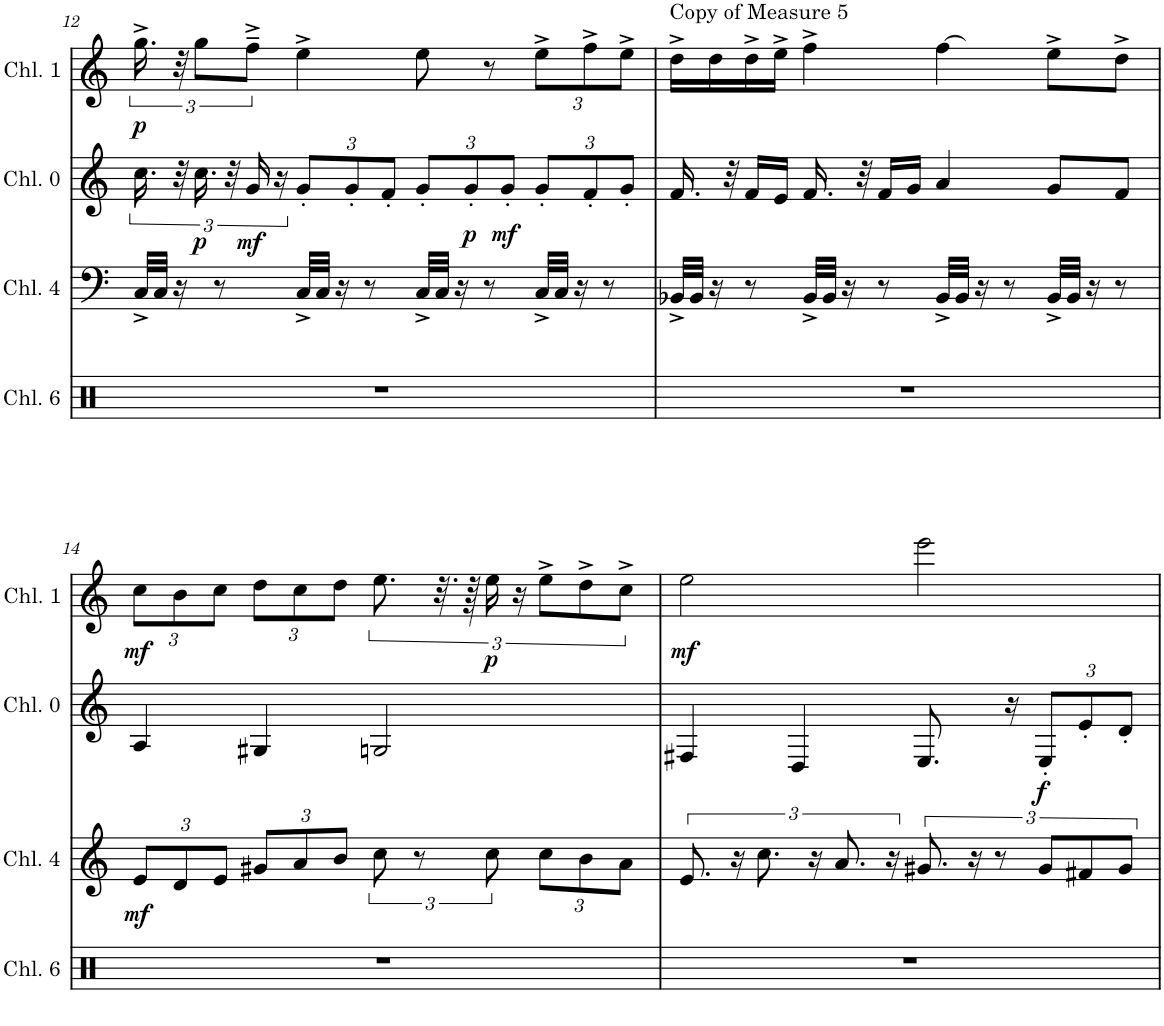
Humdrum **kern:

**kern	**kern	**dynam	**kern	**dynam	**kern	**dynam
*part4	*part3	*part3	*part2	*part2	*part1	*part1
*staff4	*staff3	*staff3	*staff2	*staff2	*staff1	*staff1
*I"Channel 6	*I"Channel 4	*	*I"Channel 0	*	*I"Channel 1	*
*I'Chl. 6	*I'Chl. 4	*	*I'Chl. 0	*	*I'Chl. 1	*
!!LO:PB:g=z
*clefX	*clefF4	*	*clefG2	*	*clefG2	*
*k[]	*k[]	*	*k[]	*	*k[]	*
*M4/4	*M4/4	*	*M4/4	*	*M4/4	*
*met(c)	*met(c)	*	*met(c)	*	*met(c)	*
=12	=12	=12	=12	=12	=12	=12
!	!	!	!	!	!	!LO:DY:b
1r	32C^/LLL	.	24.cc\	.	24.gg^\	p
.	32C/JJJ	.	.	.	.	.
.	16r	.	48r	.	48r	.
!	!	!	!	!LO:DY:b	!	!
.	.	.	24.cc\	p	12gg\L	.
.	8r	.	.	.	.	.
.	.	.	48r	.	.	.
!	!	!	!	!LO:DY:b	!	!
.	.	.	24g/	mf	12ff~^\J	.
.	.	.	24r	.	.	.
*	*	*	*Xbrackettup	*	*	*
.	32C^/LLL	.	12g'/L	.	4ee^\	.
.	32C/JJJ	.	.	.	.	.
.	16r	.	.	.	.	.
.	.	.	12g'/	.	.	.
.	8r	.	.	.	.	.
.	.	.	12f'/J	.	.	.
.	32C^/LLL	.	12g'/L	.	8ee\	.
.	32C/JJJ	.	.	.	.	.
.	16r	.	.	.	.	.
!	!	!	!	!LO:DY:b	!	!
.	.	.	12g'/	p	.	.
.	8r	.	.	.	8r	.
!	!	!	!	!LO:DY:b	!	!
.	.	.	12g'/J	mf	.	.
*	*	*	*	*	*Xbrackettup	*
.	32C^/LLL	.	12g'/L	.	12ee^\L	.
.	32C/JJJ	.	.	.	.	.
.	16r	.	.	.	.	.
.	.	.	12f'/	.	12ff^\	.
.	8r	.	.	.	.	.
.	.	.	12g'/J	.	12ee^\J	.
=13	=13	=13	=13	=13	=13	=13
!	!	!	!	!	!LO:TX:a:t=Copy of Measure 5	!
1r	32BB-X^/LLL	.	16.f/	.	16dd^\LL	.
.	32BB-/JJJ	.	.	.	.	.
.	16r	.	.	.	16dd\	.
.	.	.	32r	.	.	.
.	8r	.	16f/LL	.	16dd^\	.
.	.	.	16e/JJ	.	16ee^\JJ	.
.	32BB-^/LLL	.	16.f/	.	4ff^\	.
.	32BB-/JJJ	.	.	.	.	.
.	16r	.	.	.	.	.
.	.	.	32r	.	.	.
.	8r	.	16f/LL	.	.	.
.	.	.	16g/JJ	.	.	.
.	32BB-^/LLL	.	4a/	.	4ff\	.
.	32BB-/JJJ	.	.	.	.	.
.	16r	.	.	.	.	.
.	8r	.	.	.	.	.
.	32BB-^/LLL	.	8g/L	.	8ee^\L	.
.	32BB-/JJJ	.	.	.	.	.
.	16r	.	.	.	.	.
.	8r	.	8f/J	.	8dd^\J	.
!!LO:LB:g=z
=14	=14	=14	=14	=14	=14	=14
*	*Xbrackettup	*	*	*	*	*
!	!	!LO:DY:b	!	!	!	!LO:DY:b
1r	12e/L	mf	4A/	.	12cc\L	mf
.	12d/	.	.	.	12b\	.
.	12e/J	.	.	.	12cc\J	.
.	12g#X/L	.	4G#X/	.	12dd\L	.
.	12a/	.	.	.	12cc\	.
.	12b/J	.	.	.	12dd\J	.
*	*brackettup	*	*	*	*brackettup	*
.	12cc\	.	2Gn/	.	12.ee\	.
.	12r	.	.	.	.	.
.	.	.	.	.	48.r	.
.	.	.	.	.	96r	.
!	!	!	!	!	!	!LO:DY:b
.	12cc\	.	.	.	24ee\	p
.	.	.	.	.	24r	.
*	*Xbrackettup	*	*	*	*	*
.	12cc\L	.	.	.	12ee^\L	.
.	12b\	.	.	.	12dd^\	.
.	12a\J	.	.	.	12cc^\J	.
=15	=15	=15	=15	=15	=15	=15
*	*brackettup	*	*	*	*	*
!	!	!	!	!	!	!LO:DY:b
1r	12.e/	.	4F#X/	.	2ee\	mf
.	24r	.	.	.	.	.
.	12.cc\	.	.	.	.	.
.	.	.	4D/	.	.	.
.	24r	.	.	.	.	.
.	12.a/	.	.	.	.	.
.	24r	.	.	.	.	.
.	12.g#X/	.	8.E/	.	2eee\	.
.	24r	.	.	.	.	.
.	12r	.	.	.	.	.
.	.	.	16r	.	.	.
!	!	!	!	!LO:DY:b	!	!
.	12g#/L	.	12E'/L	f	.	.
.	12f#X/	.	12e'/	.	.	.
.	12g#/J	.	12d'/J	.	.	.
=	=	=	=	=	=	=
*-	*-	*-	*-	*-	*-	*-
